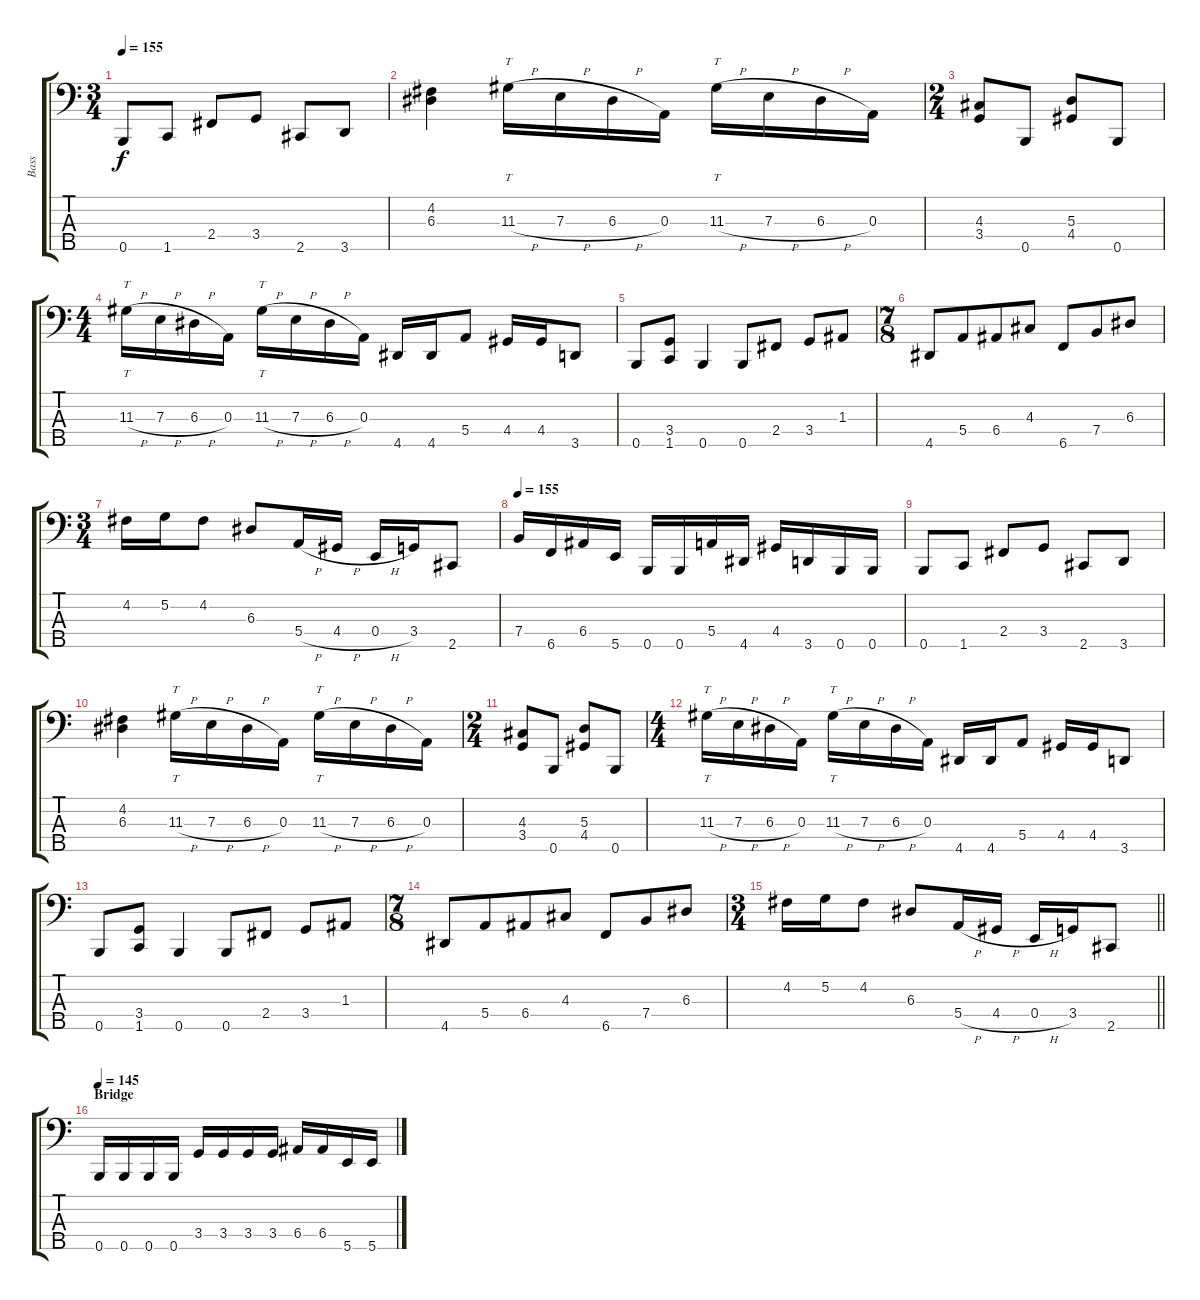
\track ("Bass" "Bass") {instrument electricbassfinger}
\staff {score tabs}
\tuning (G2 D2 A1 E1 B0) {hide}
\ts (3 4)
\tempo 155
\clef f4
\ks c
0.5.8{dy f} 1.5.8 2.4.8 3.4.8 2.5.8 3.5.8 |
(4.2 6.3).4{instrument slapbass1} 11.3{h}.16{tt instrument electricbassfinger} 7.3{h}.16 6.3{h}.16 0.3.16 11.3{h}.16{tt} 7.3{h}.16 6.3{h}.16 0.3.16 |
\ts (2 4)
(4.3 3.4).8{instrument slapbass1} 0.5.8 (5.3 4.4).8 0.5.8 |
\ts (4 4)
11.3{h}.16{tt instrument electricbassfinger} 7.3{h}.16 6.3{h}.16 0.3.16 11.3{h}.16{tt} 7.3{h}.16 6.3{h}.16 0.3.16 4.5.16 4.5.16 5.4.8 4.4.16 4.4.16 3.5.8 |
0.5.8 (3.4 1.5).8 0.5.4 0.5.8 2.4.8 3.4.8 1.3.8 |
\ts (7 8)
4.5.8 5.4.8 6.4.8 4.3.8 6.5.8 7.4.8 6.3.8 |
\ts (3 4)
4.2.16 5.2.16 4.2.8 6.3.8 5.4{h}.16 4.4{h}.16 0.4{h}.16 3.4.16 2.5.8 |
\tempo 155
7.4.16 6.5.16 6.4.16 5.5.16 0.5.16 0.5.16 5.4.16 4.5.16 4.4.16 3.5.16 0.5.16 0.5.16 |
0.5.8 1.5.8 2.4.8 3.4.8 2.5.8 3.5.8 |
(4.2 6.3).4{instrument slapbass1} 11.3{h}.16{tt instrument electricbassfinger} 7.3{h}.16 6.3{h}.16 0.3.16 11.3{h}.16{tt} 7.3{h}.16 6.3{h}.16 0.3.16 |
\ts (2 4)
(4.3 3.4).8{instrument slapbass1} 0.5.8 (5.3 4.4).8 0.5.8 |
\ts (4 4)
11.3{h}.16{tt instrument electricbassfinger} 7.3{h}.16 6.3{h}.16 0.3.16 11.3{h}.16{tt} 7.3{h}.16 6.3{h}.16 0.3.16 4.5.16 4.5.16 5.4.8 4.4.16 4.4.16 3.5.8 |
0.5.8 (3.4 1.5).8 0.5.4 0.5.8 2.4.8 3.4.8 1.3.8 |
\ts (7 8)
4.5.8 5.4.8 6.4.8 4.3.8 6.5.8 7.4.8 6.3.8 |
\ts (3 4)
\barLineRight lightlight
4.2.16 5.2.16 4.2.8 6.3.8 5.4{h}.16 4.4{h}.16 0.4{h}.16 3.4.16 2.5.8 |
\section ("" "Bridge")
\tempo 145
0.5.16 0.5.16 0.5.16 0.5.16 3.4.16 3.4.16 3.4.16 3.4.16 6.4.16 6.4.16 5.5.16 5.5.16
